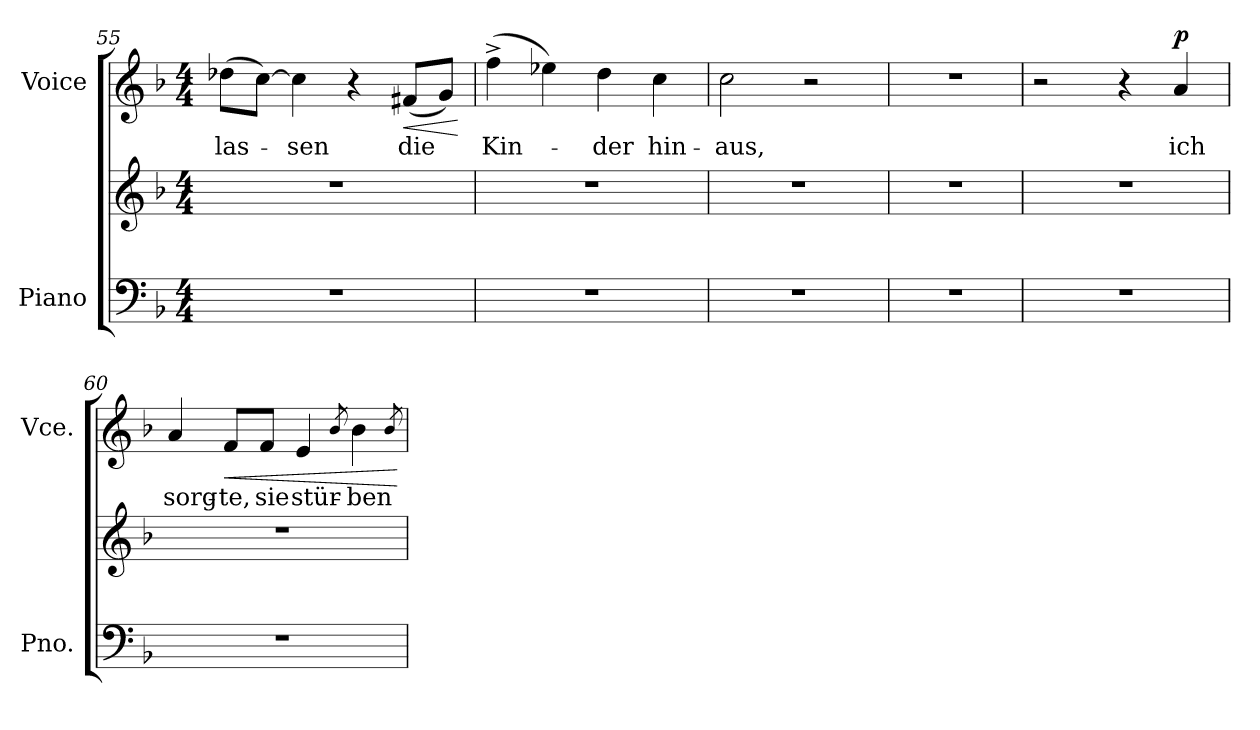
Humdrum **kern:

**kern	**kern	**kern	**text	**dynam
*part2	*part2	*part1	*part1	*part1
*staff3	*staff2	*staff1	*staff1	*staff1
*I"Piano	*	*I"Voice	*	*
*I'Pno.	*	*I'Vce.	*	*
*clefF4	*clefG2	*clefG2	*	*
*k[b-]	*k[b-]	*k[b-]	*	*
*M4/4	*M4/4	*M4/4	*	*
=55	=55	=55	=55	=55
!	!	!	!LO:LY:b	!
1r	1r	(>8dd-X\L	-las-	.
.	.	[8cc\J)	.	.
!	!	!	!LO:LY:b	!
.	.	4cc\]	-sen	.
.	.	4r	.	.
!	!	!	!LO:LY:b	!LO:HP:b
.	.	(<8f#X/L	die	<
.	.	8g/J)	.	.
.	.	.	.	[
=56	=56	=56	=56	=56
!	!	!	!LO:LY:b	!
1r	1r	(>4ff^\	Kin-	.
.	.	4ee-X\)	.	.
!	!	!	!LO:LY:b	!
.	.	4dd\	-der	.
!	!	!	!LO:LY:b	!
.	.	4cc\	hin-	.
=57	=57	=57	=57	=57
!	!	!	!LO:LY:b	!
1r	1r	2cc\	-aus,	.
.	.	2r	.	.
!!LO:PB:g=z
=58	=58	=58	=58	=58
1r	1r	1r	.	.
=59	=59	=59	=59	=59
1r	1r	2r	.	.
.	.	4r	.	.
!	!	!	!LO:LY:b	!LO:DY:a
.	.	4a/	ich	p
=60	=60	=60	=60	=60
!	!	!	!LO:LY:b	!
1r	1r	4a/	sorg-	.
!	!	!	!LO:LY:b	!LO:HP:b
.	.	8f/L	-te,	<
!	!	!	!LO:LY:b	!
.	.	8f/J	sie	.
!	!	!	!LO:LY:b	!
.	.	4e/	stür-	.
.	.	8qb-/	.	.
!	!	!	!LO:LY:b	!
.	.	4b-\	-ben	.
.	.	8qb-/	.	.
.	.	.	.	[
=	=	=	=	=
*-	*-	*-	*-	*-
